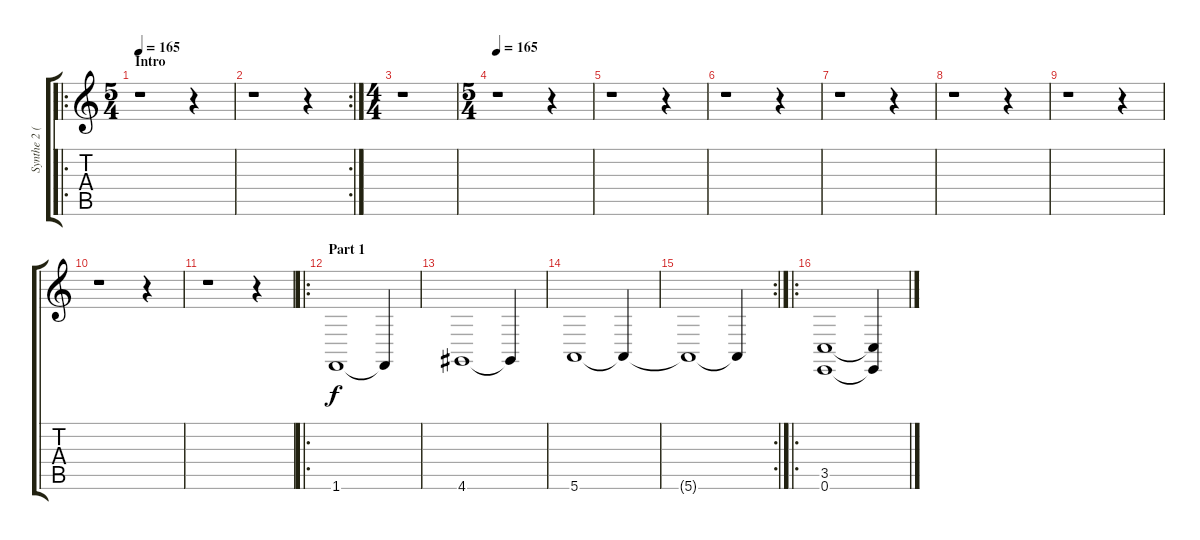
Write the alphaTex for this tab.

\track ("Synthe 2 (Cello)" "Synthe 2 (") {instrument cello}
\staff {score tabs}
\tuning (E4 B3 G3 D3 A2 E2) {hide}
\ro
\ts (5 4)
\section ("" "Intro")
\tempo 165
\tempo 125
\tempo 165
\clef g2
\ks c
r.1{dy f instrument cello} r.4 |
\rc 2
r.1 r.4 |
\ts (4 4)
r.1 |
\ts (5 4)
\tempo 165
r.1 r.4 |
r.1 r.4 |
r.1 r.4 |
r.1 r.4 |
r.1 r.4 |
r.1 r.4 |
r.1 r.4 |
r.1 r.4 |
\ro
\section ("" "Part 1")
1.6.1 1.6{t}.4 |
4.6.1 4.6{t}.4 |
5.6.1 5.6{t}.4 |
\rc 2
5.6{t}.1 5.6{t}.4 |
\ro
(3.5 0.6).1 (3.5{t} 0.6{t}).4
